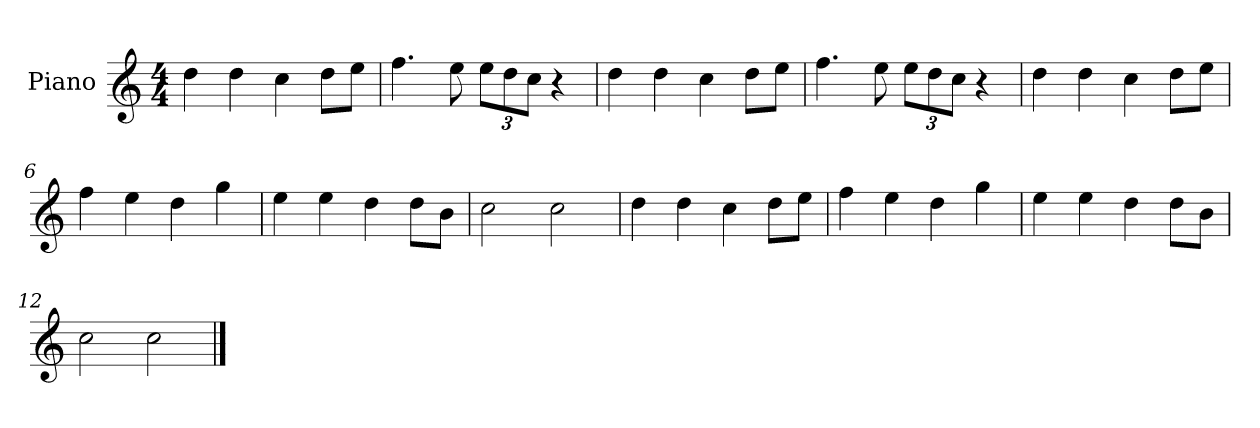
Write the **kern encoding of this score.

**kern
*part1
*staff1
*I"Piano
*I'P-no
*clefG2
*k[]
*M4/4
*MM90
=1
4dd\
4dd\
4cc\
8dd\L
8ee\J
=2
4.ff\
8ee\
*Xbrackettup
12ee\L
12dd\
12cc\J
4r
=3
4dd\
4dd\
4cc\
8dd\L
8ee\J
=4
4.ff\
8ee\
12ee\L
12dd\
12cc\J
4r
=5
4dd\
4dd\
4cc\
8dd\L
8ee\J
=6
4ff\
4ee\
4dd\
4gg\
=7
4ee\
4ee\
4dd\
8dd\L
8b\J
!!LO:LB:g=z
=8
2cc\
2cc\
=9
4dd\
4dd\
4cc\
8dd\L
8ee\J
=10
4ff\
4ee\
4dd\
4gg\
=11
4ee\
4ee\
4dd\
8dd\L
8b\J
=12
2cc\
2cc\
==
*-
